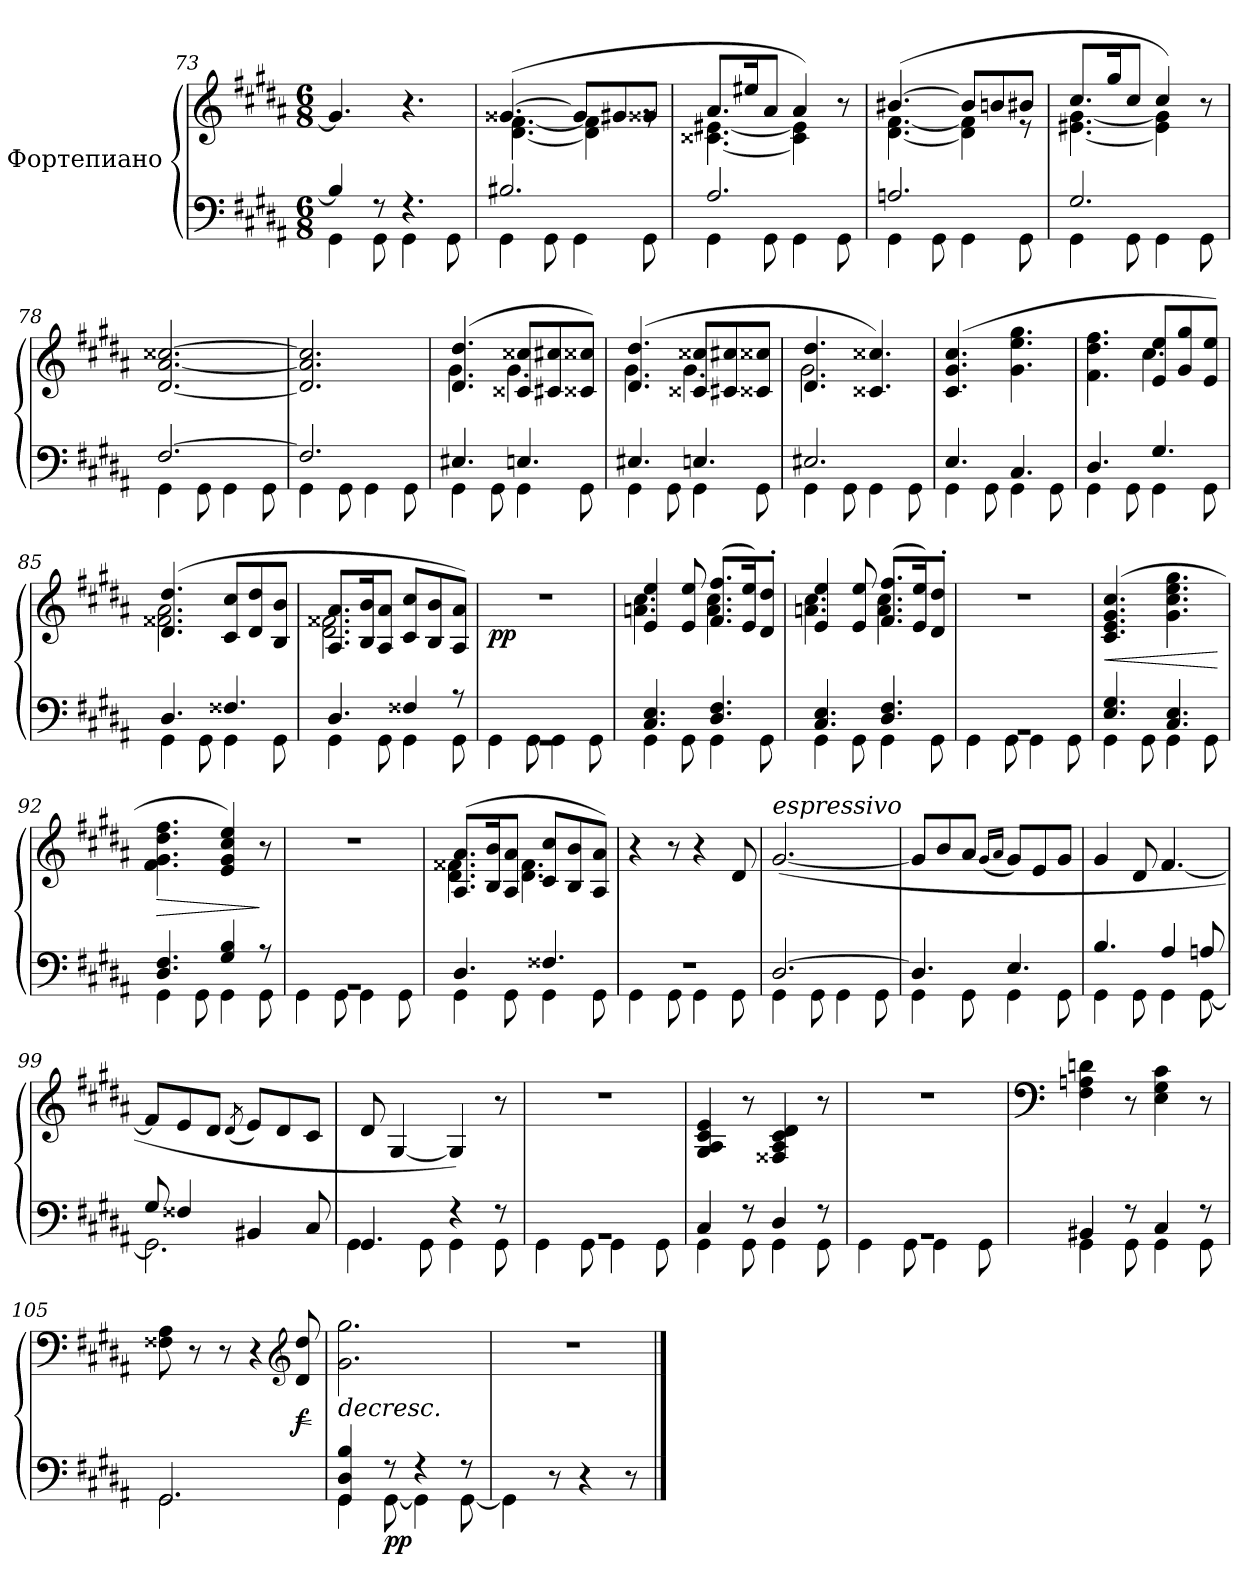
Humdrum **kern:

**kern	**kern	**dynam
*part1	*part1	*part1
*staff2	*staff1	*staff1/2
*I"Фортепиано	*	*
*clefF4	*clefG2	*
*k[f#c#g#d#a#]	*k[f#c#g#d#a#]	*
*M6/8	*M6/8	*
=73	=73	=73
*^	*	*
4B/]	4GG#\	4.g#/]	.
8rF	8GG#\	.	.
4.rF	4GG#\	4.r	.
.	8GG#\	.	.
=74	=74	=74	=74
*	*	*^	*
2.B#X::/	4GG#\	([4.g##X/	[4.d#\ [4.f#\	.
.	8GG#\	.	.	.
.	4GG#\	8g##/L]	4d#\] 4f#\]	.
.	.	8g#X/	.	.
.	8GG#\	8g##X/J	8rg	.
!!LO:LB:g=z	!!
=75	=75	=75	=75	=75
2.A#/	4GG#\	8.a#/L	[4.c##X\ [4.e#X\	.
.	.	16ee#X/K	.	.
.	8GG#\	8a#/J	.	.
.	4GG#\	4a#/)	4c##\] 4e#\]	.
.	8GG#\	8r	8ryy	.
=76	=76	=76	=76	=76
2.An/	4GG#\	([4.b#X/	[4.d#\ [4.f#\	.
.	8GG#\	.	.	.
.	4GG#\	8b#/L]	4d#\] 4f#\]	.
.	.	8bn/	.	.
.	8GG#\	8b#X/J	8r	.
=77	=77	=77	=77	=77
2.G#/	4GG#\	8.cc#/L	[4.e#X\ [4.g#\	.
.	.	16gg#/K	.	.
.	8GG#\	8cc#/J	.	.
.	4GG#\	4cc#/)	4e#\] 4g#\]	.
.	8GG#\	8r	8ryy	.
*	*	*v	*v	*
=78	=78	=78	=78
[2.F#/	4GG#\	[2.d#/ [2.a#/ [2.cc##X/	.
.	8GG#\	.	.
.	4GG#\	.	.
.	8GG#\	.	.
!!LO:LB:g=z
=79	=79	=79	=79
2.F#/]	4GG#\	2.d#/] 2.a#/] 2.cc##/]	.
.	8GG#\	.	.
.	4GG#\	.	.
.	8GG#\	.	.
=80	=80	=80	=80
*	*	*^	*
4.E#X/	4GG#\	(4.d#/ 4.dd#/	4.g#\	.
.	8GG#\	.	.	.
4.En/	4GG#\	8c##X/ 8cc##X/L	4.g#\	.
.	.	8c#X/ 8cc#X/	.	.
.	8GG#\	8c##X/ 8cc##X/J)	.	.
=81	=81	=81	=81	=81
4.E#X/	4GG#\	(4.d#/ 4.dd#/	4.g#\	.
.	8GG#\	.	.	.
4.En/	4GG#\	8c##X/ 8cc##X/L	4.g#\	.
.	.	8c#X/ 8cc#X/	.	.
.	8GG#\	8c##X/ 8cc##X/J	.	.
=82	=82	=82	=82	=82
2.E#X/	4GG#\	4.d#/ 4.dd#/	2.g#\	.
.	8GG#\	.	.	.
.	4GG#\	4.c##X/ 4.cc##X/)	.	.
.	8GG#\	.	.	.
*	*	*v	*v	*
!!LO:LB:g=z
=83	=83	=83	=83
4.E/	4GG#\	(4.c#/ 4.g#/ 4.cc#/	.
.	8GG#\	.	.
4.C#/	4GG#\	4.g#\ 4.ee\ 4.gg#\	.
.	8GG#\	.	.
=84	=84	=84	=84
*	*	*^	*
4.D#/	4GG#\	4.f#\ 4.dd#\ 4.ff#\	4.ryy	.
.	8GG#\	.	.	.
4.G#/	4GG#\	8e/ 8ee/L	4.cc#\	.
.	.	8g#/ 8gg#/	.	.
.	8GG#\	8e/ 8ee/J)	.	.
=85	=85	=85	=85	=85
4.D#/	4GG#\	(4.d#/ 4.dd#/	2.f##X\ 2.a#\	.
.	8GG#\	.	.	.
4.F##X/	4GG#\	8c#/ 8cc#/L	.	.
.	.	8d#/ 8dd#/	.	.
.	8GG#\	8B/ 8b/J	.	.
=86	=86	=86	=86	=86
4.D#/	4GG#\	8.A#/ 8.a#/L	2.d#\ 2.f##X\	.
.	.	16B/ 16b/K	.	.
.	8GG#\	8A#/ 8a#/J	.	.
4F##X/	4GG#\	8c#/ 8cc#/L	.	.
.	.	8B/ 8b/	.	.
8r	8GG#\	8A#/ 8a#/J)	.	.
*	*	*v	*v	*
!!LO:LB:g=z
=87	=87	=87	=87
!	!	!	!LO:DY:b
2.rGG	4GG#\	2.r	pp
.	8GG#\	.	.
.	4GG#\	.	.
.	8GG#\	.	.
=88	=88	=88	=88
*	*	*^	*
4.C#/ 4.E/	4GG#\	4e/ 4ee/	4.an\ 4.cc#\	.
.	8GG#\	8e/ 8ee/	.	.
4.D#/ 4.F#/	4GG#\	(8.f#/ 8.ff#/L	4.a\ 4.cc#\	.
.	.	16e/ 16ee/K)	.	.
.	8GG#\	8d#/' 8dd#/'J	.	.
=89	=89	=89	=89	=89
4.C#/ 4.E/	4GG#\	4e/ 4ee/	4.an\ 4.cc#\	.
.	8GG#\	8e/ 8ee/	.	.
4.D#/ 4.F#/	4GG#\	(8.f#/ 8.ff#/L	4.a\ 4.cc#\	.
.	.	16e/ 16ee/K)	.	.
.	8GG#\	8d#/' 8dd#/'J	.	.
*	*	*v	*v	*
=90	=90	=90	=90
2.rBB	4GG#\	2.r	.
.	8GG#\	.	.
.	4GG#\	.	.
.	8GG#\	.	.
=91	=91	=91	=91
!	!	!	!LO:HP:b
4.E/ 4.G#/	4GG#\	(4.c#/ 4.e/ 4.g#/ 4.cc#/	<
.	8GG#\	.	.
4.C#/ 4.E/	4GG#\	4.g#\ 4.cc#\ 4.ee\ 4.gg#\	.
.	8GG#\	.	.
*v	*v	*	*
.	.	[
!!LO:PB:g=z
=92	=92	=92
*^	*	*
!	!	!	!LO:HP:b
4.D#/ 4.F#/	4GG#\	4.f#\ 4.g#\ 4.dd#\ 4.ff#\	>
.	8GG#\	.	.
4G#/ 4B/	4GG#\	4e/ 4g#/ 4cc#/ 4ee/)	.
8r	8GG#\	8r	]
=93	=93	=93	=93
2.rBB	4GG#\	2.r	.
.	8GG#\	.	.
.	4GG#\	.	.
.	8GG#\	.	.
=94	=94	=94	=94
*	*	*^	*
4.D#/	4GG#\	(8.A#/ 8.a#/L	4.d#\ 4.f##X\	.
.	.	16B/ 16b/K	.	.
.	8GG#\	8A#/ 8a#/J	.	.
4.F##X/	4GG#\	8c#/ 8cc#/L	4.d#\ 4.f##\	.
.	.	8B/ 8b/	.	.
.	8GG#\	8A#/ 8a#/J)	.	.
*	*	*v	*v	*
=95	=95	=95	=95
2.r	4GG#\	4r	.
.	8GG#\	8r	.
.	4GG#\	4r	.
.	8GG#\	8d#/	.
!!LO:LB:g=z
=96	=96	=96	=96
!	!	!LO:TX:a:i:t=espressivo	!
[2.D#/	4GG#\	([2.g#/	.
.	8GG#\	.	.
.	4GG#\	.	.
.	8GG#\	.	.
=97	=97	=97	=97
4.D#/]	4GG#\	8g#/L]	.
.	.	8b/	.
.	8GG#\	8a#/J	.
.	.	(16qg#/LL	.
.	.	16qa#/JJ	.
4.E/	4GG#\	8g#/L)	.
.	.	8e/	.
.	8GG#\	8g#/J	.
=98	=98	=98	=98
4.B::/	4GG#\	4g#/	.
.	8GG#\	8d#/	.
4A#/	4GG#\	[4.f#/	.
8An/	[8GG#\	.	.
=99	=99	=99	=99
8G#/	2.GG#\]	8f#/L]	.
4F##X/	.	8e/	.
.	.	8d#/J	.
.	.	(8qd#/	.
4BB#X/	.	8e/L)	.
.	.	8d#/	.
8C#/	.	8c#/J	.
!!LO:LB:g=z
=100	=100	=100	=100
4.GG#/	4GG#\	8d#/	.
.	.	[4G#/	.
.	8GG#\	.	.
4r	4GG#\	4G#/])	.
8r	8GG#\	8r	.
=101	=101	=101	=101
2.rBB	4GG#\	2.r	.
.	8GG#\	.	.
.	4GG#\	.	.
.	8GG#\	.	.
=102	=102	=102	=102
4C#/	4GG#\	4G#/ 4A#/ 4c#/ 4e/	.
8r	8GG#\	8r	.
4D#/	4GG#\	4F##X/ 4A#/ 4c#/ 4d#/	.
8r	8GG#\	8r	.
=103	=103	=103	=103
2.rBB	4GG#\	2.r	.
.	8GG#\	.	.
.	4GG#\	.	.
.	8GG#\	.	.
!!LO:LB:g=z
=104	=104	=104	=104
*	*	*clefF4	*
4BB#X/	4GG#\	4F#\ 4An\ 4dn\	.
8r	8GG#\	8r	.
4C#/	4GG#\	4E\ 4G#\ 4c#\	.
8r	8GG#\	8r	.
=105	=105	=105	=105
2.GG#/	2.GG#\	8F##X\ 8A#\	.
.	.	8r	.
.	.	8r	.
.	.	4r	.
*	*	*clefG2	*
!	!	!	!LO:HP:b
!	!	!	!LO:DY:n=1:b
.	.	8d#/ 8dd#/	< f
*v	*v	*	*
.	.	[
=106	=106	=106
*^	*	*
!	!	!	!LO:HP:b
4GG#/ 4D#/ 4B/	4GG#\	2.g#\ 2.gg#\	>
!	!	!	!LO:DY:b=2
8r	[8GG#\	.	pp
4r	4GG#\]	.	.
8r	[8GG#\	.	.
*v	*v	*	*
.	.	]
=107	=107	=107
4GG#\]	2.r	.
8r	.	.
4r	.	.
8r	.	.
==	==	==
*-	*-	*-
